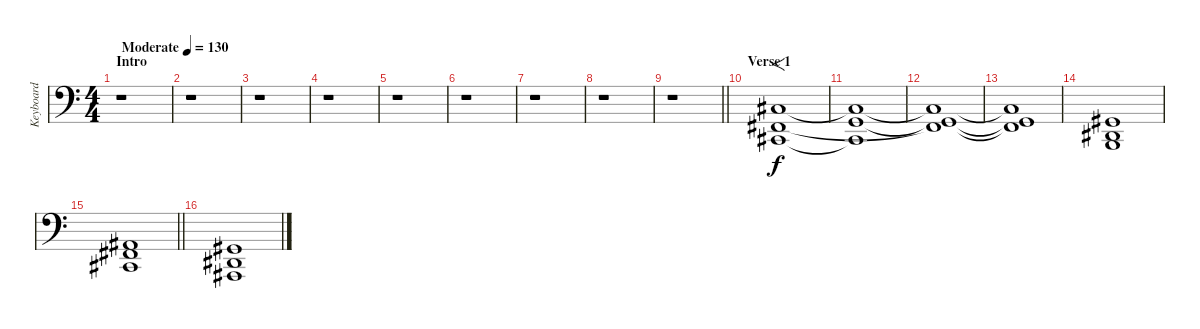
\track ("Keyboard" "Keyboard") {instrument pad2warm}
\staff {score}
\tuning (C3 G2 D2 A1 E1 B0) {hide}
\ts (4 4)
\section ("" "Intro")
\tempo (130 "Moderate")
\clef f4
\ks c
r.1{dy f instrument pad2warm} |
r.1 |
r.1 |
r.1 |
r.1 |
r.1 |
r.1 |
r.1 |
\barLineRight lightlight
r.1 |
\section ("" "Verse 1")
(1.1 4.3 4.4).1{f} |
(1.1{t} 0.2 4.4{t}).1 |
(1.1{t} 0.2{t} 4.3{t}).1 |
(1.1{t} 0.2{t} 4.3{t}).1 |
(1.2 1.3 2.4).1 |
\barLineRight lightlight
(3.2 4.3 4.4).1 |
\section ("" "")
(1.2 1.3 1.4).1
